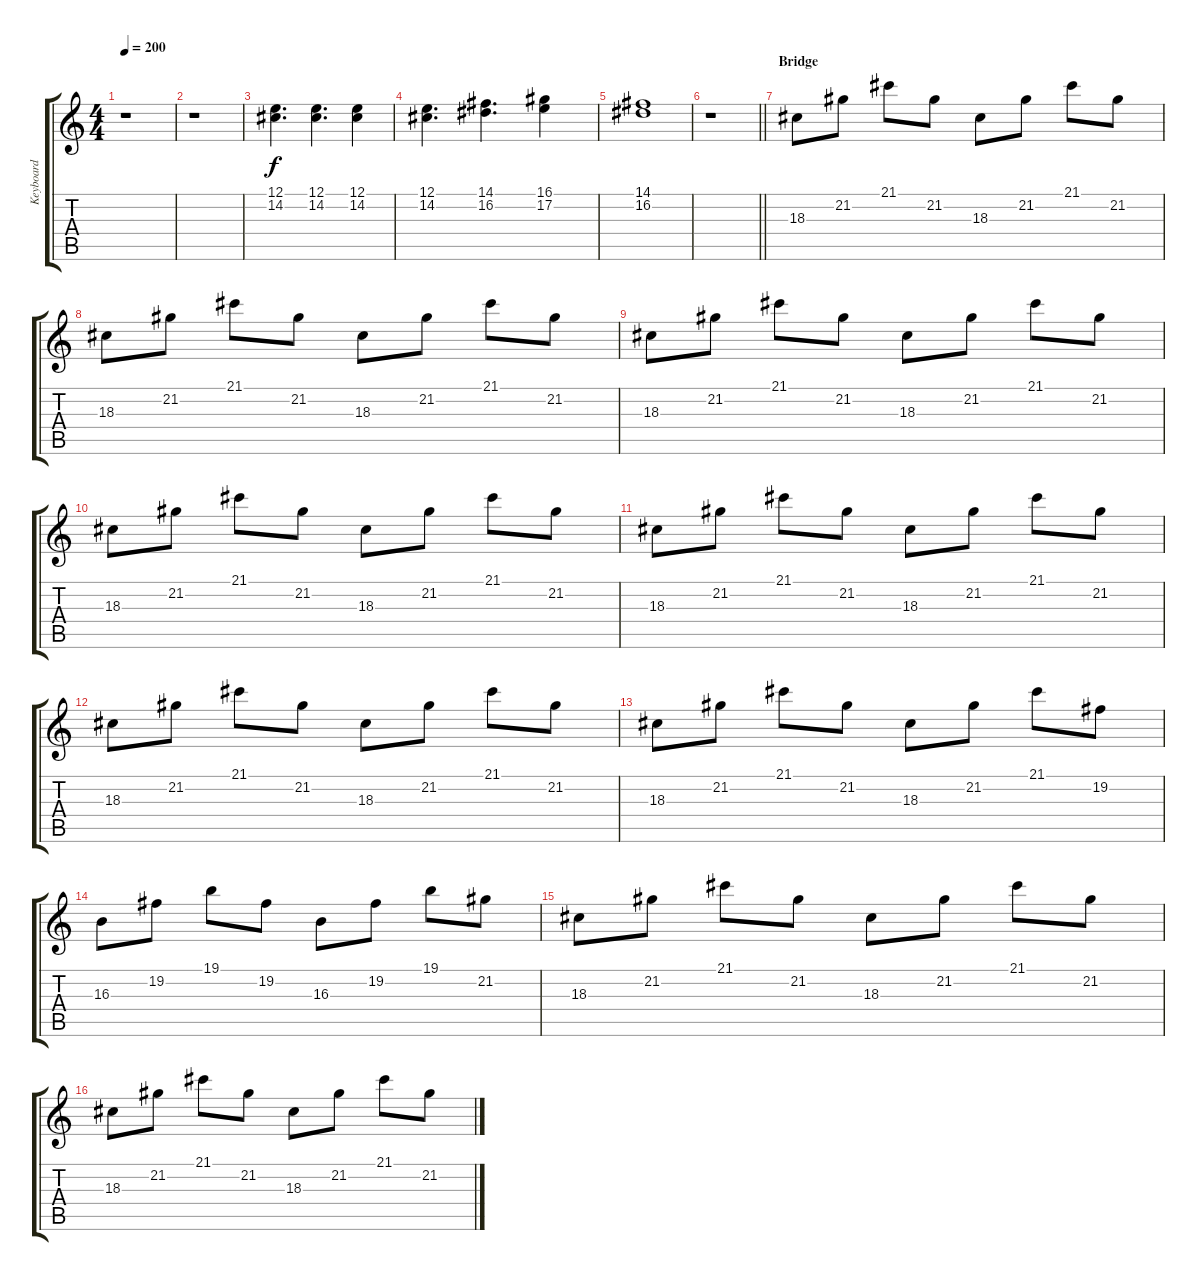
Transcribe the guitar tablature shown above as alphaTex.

\track ("Keyboard" "Keyboard") {instrument brasssection}
\staff {score tabs}
\tuning (E4 B3 G3 D3 A2 E2) {hide}
\ts (4 4)
\tempo 200
\clef g2
\ks c
r.1{dy f} |
r.1 |
(12.1 14.2).4{d} (12.1 14.2).4{d} (12.1 14.2).4 |
(12.1 14.2).4{d} (14.1 16.2).4{d} (16.1 17.2).4 |
(14.1 16.2).1 |
\barLineRight lightlight
r.1 |
\section ("" "Bridge")
18.3.8{volume 10 instrument musicbox} 21.2.8 21.1.8 21.2.8 18.3.8 21.2.8 21.1.8 21.2.8 |
18.3.8 21.2.8 21.1.8 21.2.8 18.3.8 21.2.8 21.1.8 21.2.8 |
18.3.8 21.2.8 21.1.8 21.2.8 18.3.8 21.2.8 21.1.8 21.2.8 |
18.3.8 21.2.8 21.1.8 21.2.8 18.3.8 21.2.8 21.1.8 21.2.8 |
18.3.8 21.2.8 21.1.8 21.2.8 18.3.8 21.2.8 21.1.8 21.2.8 |
18.3.8 21.2.8 21.1.8 21.2.8 18.3.8 21.2.8 21.1.8 21.2.8 |
18.3.8 21.2.8 21.1.8 21.2.8 18.3.8 21.2.8 21.1.8 19.2.8 |
16.3.8 19.2.8 19.1.8 19.2.8 16.3.8 19.2.8 19.1.8 21.2.8 |
18.3.8{volume 10 instrument musicbox} 21.2.8 21.1.8 21.2.8 18.3.8 21.2.8 21.1.8 21.2.8 |
18.3.8 21.2.8 21.1.8 21.2.8 18.3.8 21.2.8 21.1.8 21.2.8
